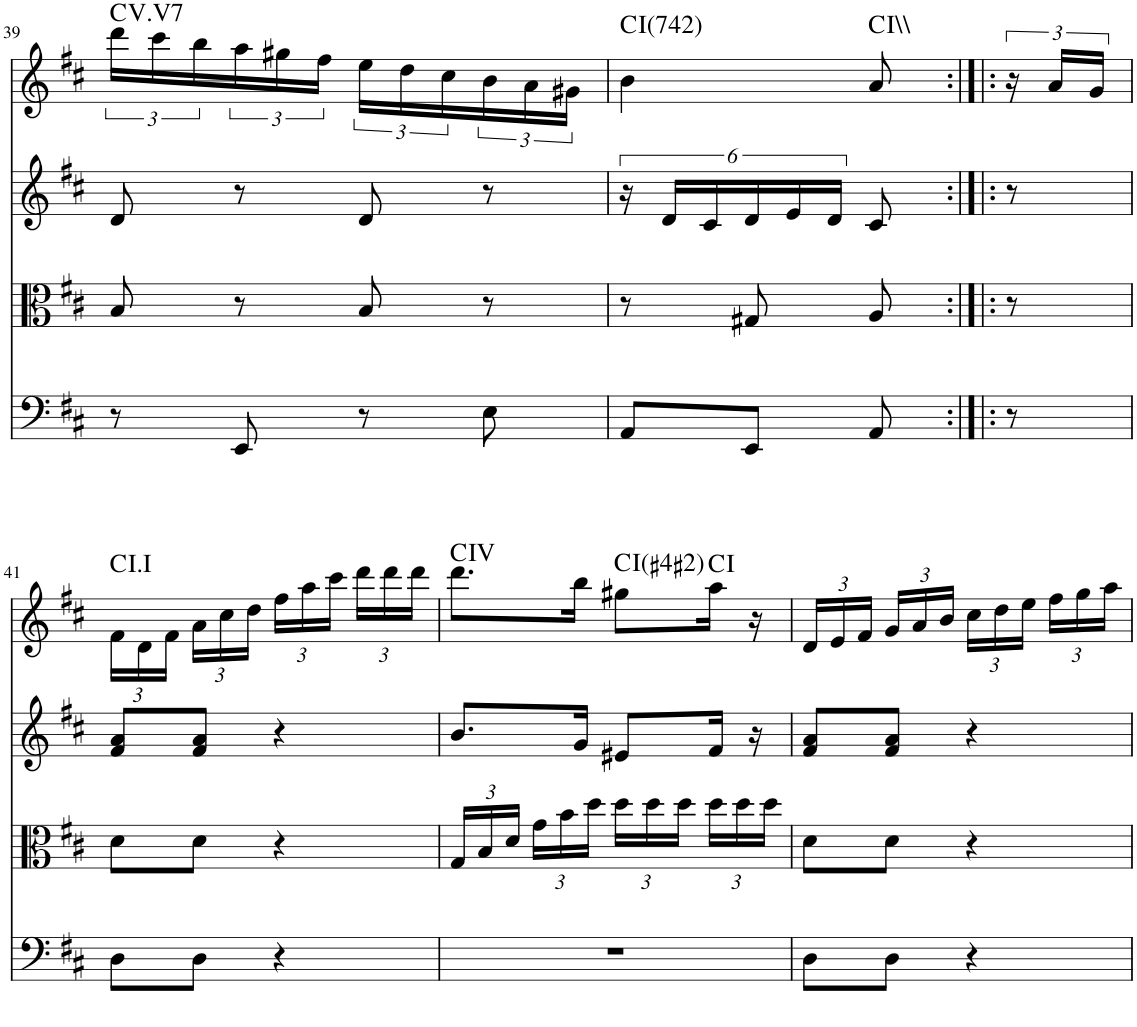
**kern	**kern	**kern	**kern	**harte
*part4	*part3	*part2	*part1	*part1
*staff4	*staff3	*staff2	*staff1	*
*I"Violoncello	*I"Viola	*I"Violin 2	*I"Violin 1	*
*I'Vc	*I'Vla	*I'Vln	*I'Vln	*
!!LO:PB:g=z
*clefF4	*clefC3	*clefG2	*clefG2	*
*k[f#c#]	*k[f#c#]	*k[f#c#]	*k[f#c#]	*
*D:	*D:	*D:	*D:	*
*M2/4	*M2/4	*M2/4	*M2/4	*
=39	=39	=39	=39	=39
!	!	!	!	!LO:H:kt=7
8r	8B/	8d/	24ddd\LL	C:7
.	.	.	24ccc#\	.
.	.	.	24bb\	.
8EE/	8r	8r	24aa\	.
.	.	.	24gg#X\	.
.	.	.	24ff#\JJ	.
8r	8B/	8d/	24ee\LL	.
.	.	.	24dd\	.
.	.	.	24cc#\	.
8E\	8r	8r	24b\	.
.	.	.	24a\	.
.	.	.	24g#X\JJ	.
=40	=40	=40	=40	=40
!	!	!	!	!LO:H:kt=742
8AA/L	8r	24r	4b\	C:maj
.	.	24d/LL	.	.
.	.	24c#/	.	.
8EE/J	8G#X/	24d/	.	.
.	.	24e/	.	.
.	.	24d/JJ	.	.
8AA/	8A/	8c#/	8a/	C:maj
=40X5:|!|:	=40X5:|!|:	=40X5:|!|:	=40X5:|!|:	=40X5:|!|:
8r	8r	8r	24r	.
.	.	.	24a/LL	.
.	.	.	24g/JJ	.
!!LO:LB:g=z
=41	=41	=41	=41	=41
*	*	*	*Xbrackettup	*
8D\L	8d\L	8f#/ 8a/L	24f#\LL	C:maj
.	.	.	24d\	.
.	.	.	24f#\JJ	.
8D\J	8d\J	8f#/ 8a/J	24a\LL	.
.	.	.	24cc#\	.
.	.	.	24dd\JJ	.
4r	4r	4r	24ff#\LL	.
.	.	.	24aa\	.
.	.	.	24ccc#\JJ	.
.	.	.	24ddd\LL	.
.	.	.	24ddd\	.
.	.	.	24ddd\JJ	.
=42	=42	=42	=42	=42
*	*Xbrackettup	*	*	*
2r	24G/LL	8.b/L	8.ddd\L	C:maj
.	24B/	.	.	.
.	24d/JJ	.	.	.
.	24g\LL	.	.	.
.	24b\	.	.	.
.	.	16g/Jk	16bb\Jk	.
.	24dd\JJ	.	.	.
.	24dd\LL	8e#X/L	8gg#X\L	C:maj(#2,4)
.	24dd\	.	.	.
.	24dd\JJ	.	.	.
.	24dd\LL	16f#/Jk	16aa\Jk	C:maj
.	24dd\	.	.	.
.	.	16r	16r	.
.	24dd\JJ	.	.	.
=43	=43	=43	=43	=43
8D\L	8d\L	8f#/ 8a/L	24d/LL	.
.	.	.	24e/	.
.	.	.	24f#/JJ	.
8D\J	8d\J	8f#/ 8a/J	24g/LL	.
.	.	.	24a/	.
.	.	.	24b/JJ	.
4r	4r	4r	24cc#\LL	.
.	.	.	24dd\	.
.	.	.	24ee\JJ	.
.	.	.	24ff#\LL	.
.	.	.	24gg\	.
.	.	.	24aa\JJ	.
=	=	=	=	=
*-	*-	*-	*-	*-
